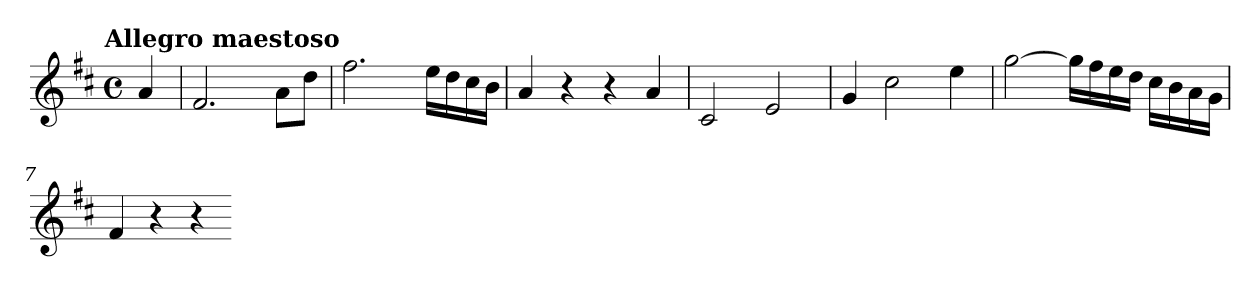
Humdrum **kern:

**kern
*part1
*staff1
*clefG2
*k[f#c#]
!!LO:TX:omd:t=Allegro maestoso
*M4/4
*met(c)
*MM144
=
4a
=1
2.f#
8aL
8ddJ
=2
2.ff#
16eeLL
16dd
16cc#
16bJJ
=3
4a
4r
4r
4a
=4
2c#
2e
=5
4g
2cc#
4ee
!!LO:LB:g=z
=6
[2gg
16ggLL]
16ff#
16ee
16ddJJ
16cc#\LL
16b\
16a\
16g\JJ
=7
4f#
4r
4r
=-
*-
